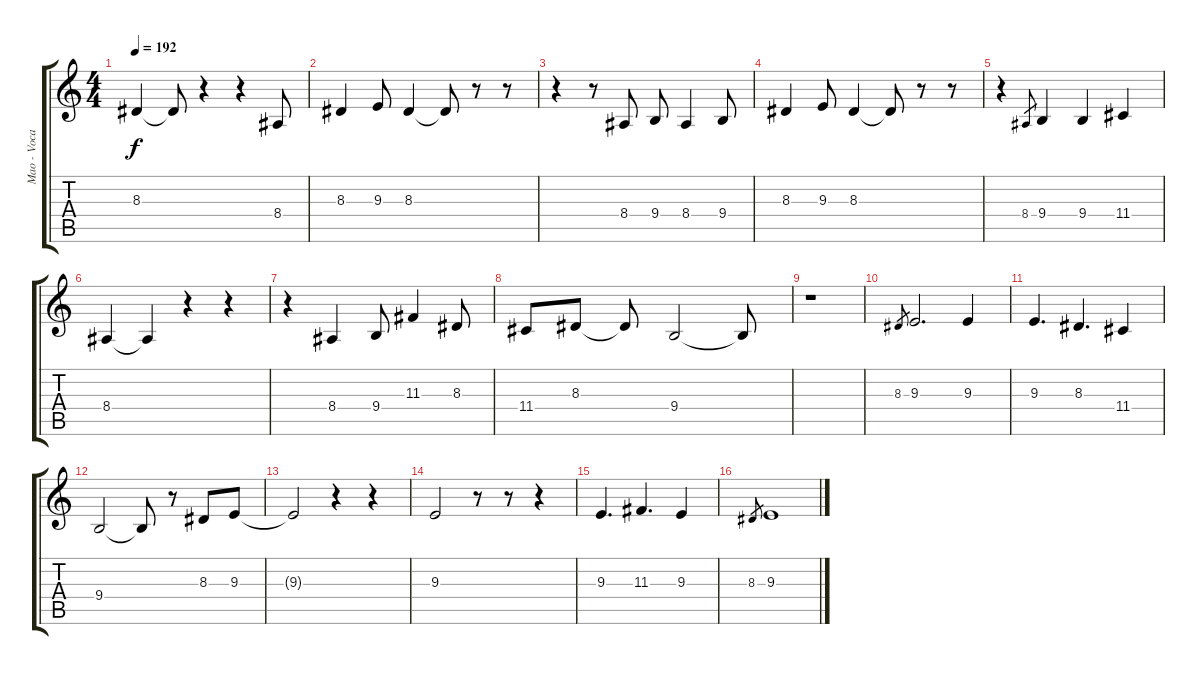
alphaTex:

\track ("Mao - Vocalist" "Mao - Voca") {instrument acousticgrandpiano}
\staff {score tabs}
\tuning (E4 B3 G3 D3 A2 E2) {hide}
\ts (4 4)
\tempo 192
\clef g2
\ks c
8.3{t}.4{dy f} 8.3{t}.8 r.4 r.4 8.4.8 |
8.3.4 9.3.8 8.3.4 8.3{t}.8 r.8 r.8 |
r.4 r.8 8.4.8 9.4.8 8.4.4 9.4.8 |
8.3.4 9.3.8 8.3.4 8.3{t}.8 r.8 r.8 |
r.4 8.4.8{gr} 9.4.4 9.4.4 11.4.4 |
8.4.4 8.4{t}.4 r.4 r.4 |
r.4 8.4.4 9.4.8 11.3.4 8.3.8 |
11.4.8 8.3.8 8.3{t}.8 9.4.2 9.4{t}.8 |
r.1 |
8.3.8{gr} 9.3.2{d} 9.3.4 |
9.3.4{d} 8.3.4{d} 11.4.4 |
9.4.2 9.4{t}.8 r.8 8.3.8 9.3.8 |
9.3{t}.2 r.4 r.4 |
9.3.2 r.8 r.8 r.4 |
9.3.4{d} 11.3.4{d} 9.3.4 |
8.3.8{gr} 9.3.1
